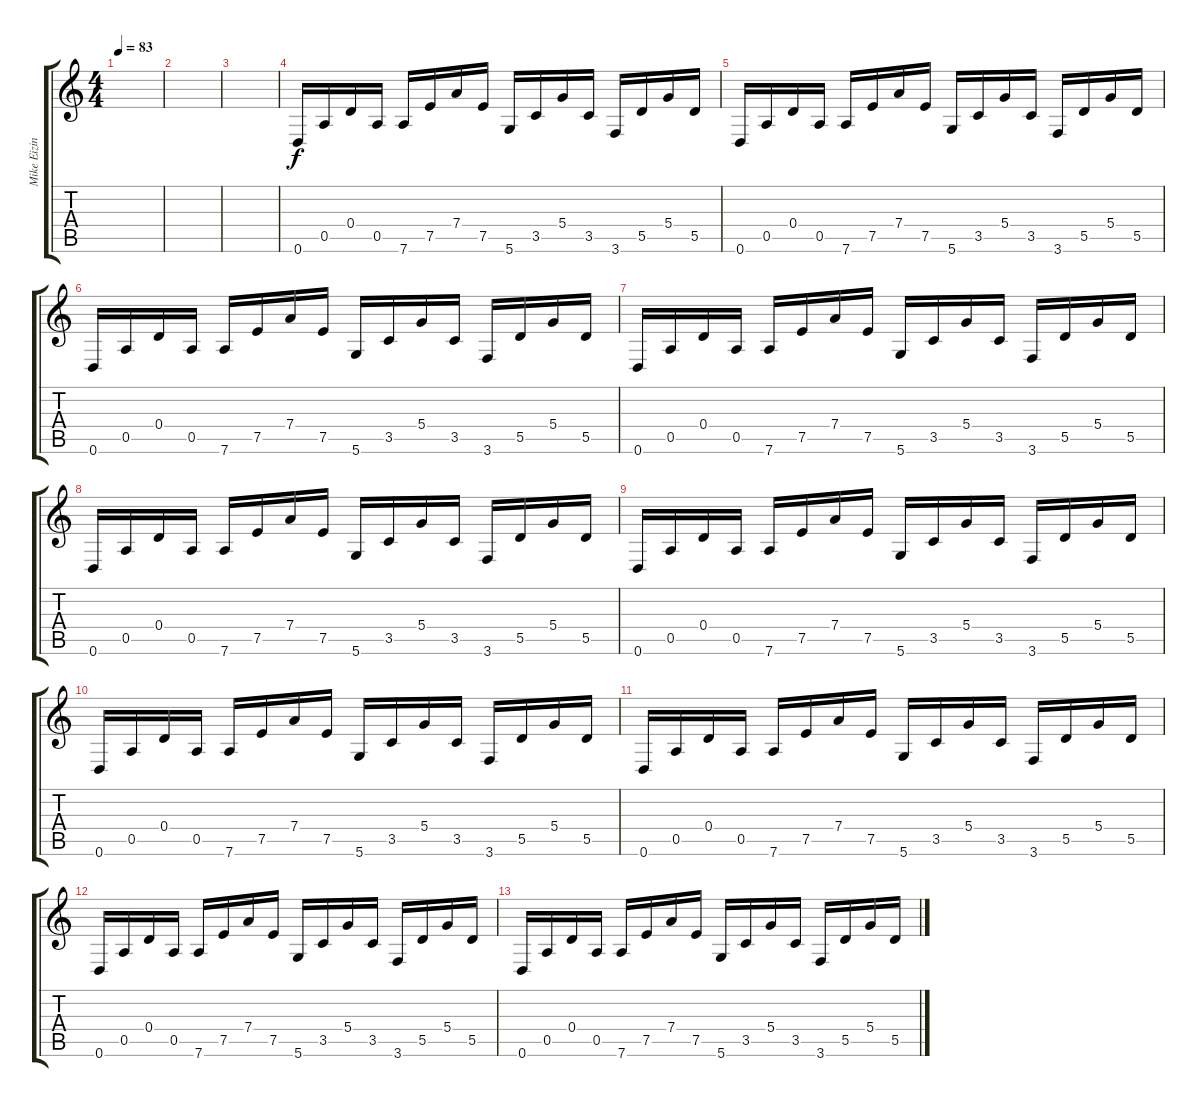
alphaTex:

\track ("Mike Eizinger one more time" "Mike Eizin") {instrument electricguitarjazz}
\staff {score tabs}
\tuning (E4 B3 G3 D3 A2 D2) {hide}
\ts (4 4)
\tempo 83
\clef g2
\ks c
|
|
|
0.6.16 0.5.16 0.4.16 0.5.16 7.6.16 7.5.16 7.4.16 7.5.16 5.6.16 3.5.16 5.4.16 3.5.16 3.6.16 5.5.16 5.4.16 5.5.16 |
0.6.16 0.5.16 0.4.16 0.5.16 7.6.16 7.5.16 7.4.16 7.5.16 5.6.16 3.5.16 5.4.16 3.5.16 3.6.16 5.5.16 5.4.16 5.5.16 |
0.6.16 0.5.16 0.4.16 0.5.16 7.6.16 7.5.16 7.4.16 7.5.16 5.6.16 3.5.16 5.4.16 3.5.16 3.6.16 5.5.16 5.4.16 5.5.16 |
0.6.16 0.5.16 0.4.16 0.5.16 7.6.16 7.5.16 7.4.16 7.5.16 5.6.16 3.5.16 5.4.16 3.5.16 3.6.16 5.5.16 5.4.16 5.5.16 |
0.6.16 0.5.16 0.4.16 0.5.16 7.6.16 7.5.16 7.4.16 7.5.16 5.6.16 3.5.16 5.4.16 3.5.16 3.6.16 5.5.16 5.4.16 5.5.16 |
0.6.16 0.5.16 0.4.16 0.5.16 7.6.16 7.5.16 7.4.16 7.5.16 5.6.16 3.5.16 5.4.16 3.5.16 3.6.16 5.5.16 5.4.16 5.5.16 |
0.6.16 0.5.16 0.4.16 0.5.16 7.6.16 7.5.16 7.4.16 7.5.16 5.6.16 3.5.16 5.4.16 3.5.16 3.6.16 5.5.16 5.4.16 5.5.16 |
0.6.16 0.5.16 0.4.16 0.5.16 7.6.16 7.5.16 7.4.16 7.5.16 5.6.16 3.5.16 5.4.16 3.5.16 3.6.16 5.5.16 5.4.16 5.5.16 |
0.6.16 0.5.16 0.4.16 0.5.16 7.6.16 7.5.16 7.4.16 7.5.16 5.6.16 3.5.16 5.4.16 3.5.16 3.6.16 5.5.16 5.4.16 5.5.16 |
0.6.16 0.5.16 0.4.16 0.5.16 7.6.16 7.5.16 7.4.16 7.5.16 5.6.16 3.5.16 5.4.16 3.5.16 3.6.16 5.5.16 5.4.16 5.5.16
